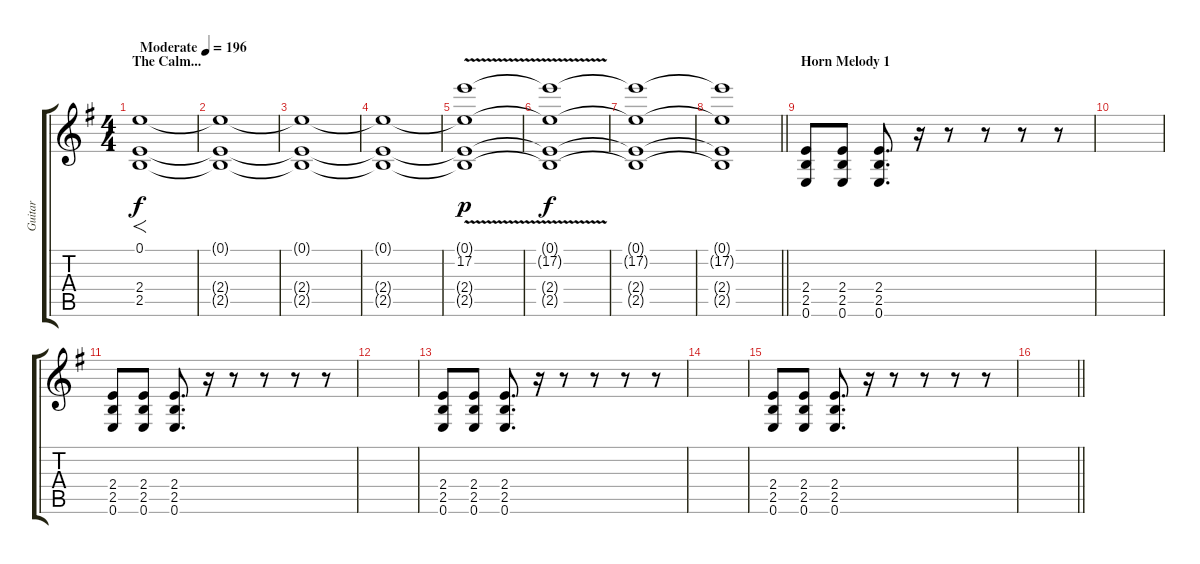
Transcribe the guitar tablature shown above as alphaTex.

\track ("Guitar" "Guitar") {instrument distortionguitar}
\staff {score tabs}
\tuning (E4 B3 G3 D3 A2 E2) {hide}
\ts (4 4)
\section ("" "The Calm...")
\tempo (196 "Moderate")
\clef g2
\ks eminor
(0.1 2.4 2.5).1{f dy f instrument distortionguitar} |
(0.1{t} 2.4{t} 2.5{t}).1 |
(0.1{t} 2.4{t} 2.5{t}).1 |
(0.1{t} 2.4{t} 2.5{t}).1 |
(0.1{t} 17.2{v} 2.4{t} 2.5{t}).1{dy p} |
(0.1{t} 17.2{t} 2.4{t} 2.5{t}).1{dy f} |
(0.1{t} 17.2{t} 2.4{t} 2.5{t}).1 |
\barLineRight lightlight
(0.1{t} 17.2{t} 2.4{t} 2.5{t}).1 |
\section ("" "Horn Melody 1")
(2.4 2.5 0.6).8 (2.4 2.5 0.6).8 (2.4 2.5 0.6).8{d} r.16 r.8 r.8 r.8 r.8 |
|
(2.4 2.5 0.6).8 (2.4 2.5 0.6).8 (2.4 2.5 0.6).8{d} r.16 r.8 r.8 r.8 r.8 |
|
(2.4 2.5 0.6).8 (2.4 2.5 0.6).8 (2.4 2.5 0.6).8{d} r.16 r.8 r.8 r.8 r.8 |
|
(2.4 2.5 0.6).8 (2.4 2.5 0.6).8 (2.4 2.5 0.6).8{d} r.16 r.8 r.8 r.8 r.8 |
\barLineRight lightlight
